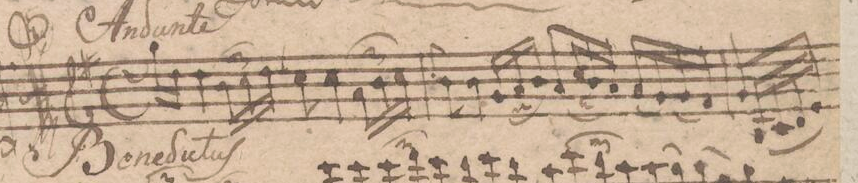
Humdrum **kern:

**kern	**dynam
*I"Violino Primo	*
*clefG2	*
*k[f#]	*
*met(c)	*
*M4/4	*
16gg\LL	.
16dd\JJ	.
4dd\	.
24b\LL	.
24cc\	.
24dd\JJ	.
4qqdd/	.
8cc\	.
4cc\	.
24a\LL	.
24b\	.
24cc\JJ	.
=2	=2
8qqcc/	.
8b\	.
4b\	.
24g/LL	.
24a/	.
24b/JJ	.
8a/L	.
24cc/L	.
24b/	.
24a/JJ	.
(16a/LL	.
16g/)	.
(16g/	.
16f#/JJ)	.
=3	=3
8g/L	.
(32B/LL	.
32c/	.
32d/	.
32e/JJJ)	.
*-	*-
